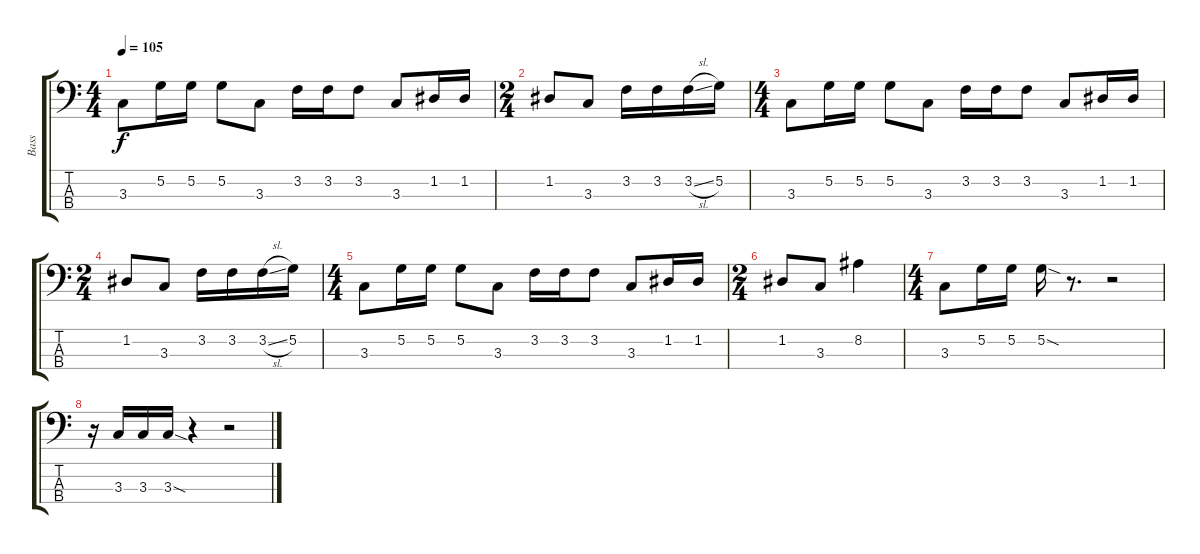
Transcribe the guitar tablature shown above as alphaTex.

\track ("Bass" "Bass") {instrument slapbass1}
\staff {score tabs}
\tuning (G2 D2 A1 E1) {hide}
\ts (4 4)
\tempo 105
\clef f4
\ks c
3.3.8{dy f} 5.2.16 5.2.16 5.2.8 3.3.8 3.2.16 3.2.16 3.2.8 3.3.8 1.2.16 1.2.16 |
\ts (2 4)
1.2.8 3.3.8 3.2.16 3.2.16 3.2{sl}.16 5.2.16 |
\ts (4 4)
3.3.8 5.2.16 5.2.16 5.2.8 3.3.8 3.2.16 3.2.16 3.2.8 3.3.8 1.2.16 1.2.16 |
\ts (2 4)
1.2.8 3.3.8 3.2.16 3.2.16 3.2{sl}.16 5.2.16 |
\ts (4 4)
3.3.8 5.2.16 5.2.16 5.2.8 3.3.8 3.2.16 3.2.16 3.2.8 3.3.8 1.2.16 1.2.16 |
\ts (2 4)
1.2.8 3.3.8 8.2.4 |
\ts (4 4)
3.3.8 5.2.16 5.2.16 5.2{sod}.16 r.8{d} r.2 |
r.16 3.3.16 3.3.16 3.3{sod}.16 r.4 r.2
